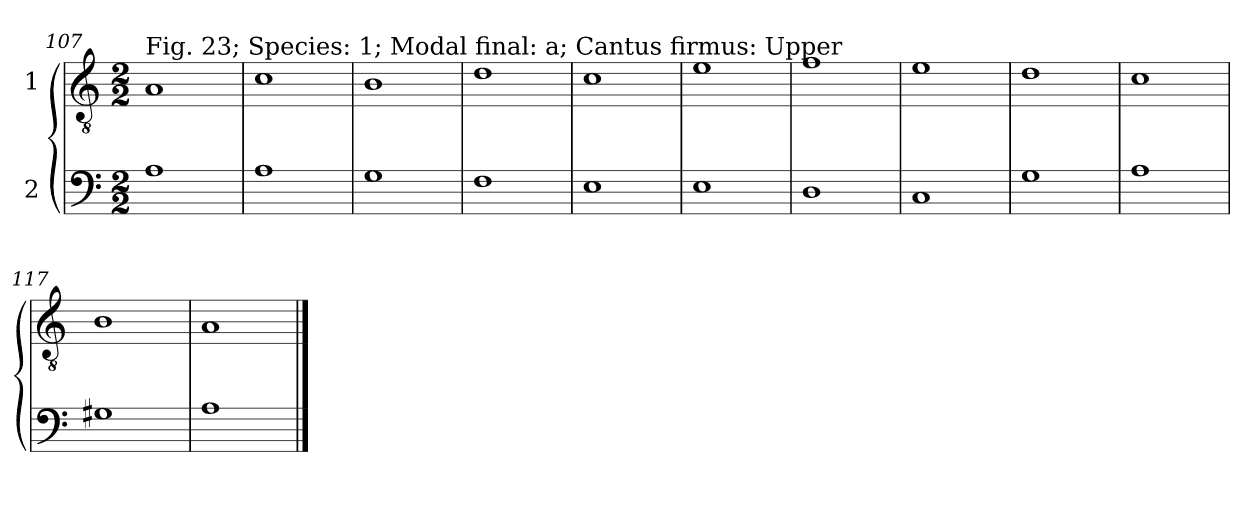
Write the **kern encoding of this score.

**kern	**kern
*part2	*part1
*staff2	*staff1
*I"2	*I"1
*clefF4	*clefGv2
*k[]	*k[]
*M2/2	*M2/2
=107	=107
!	!LO:TX:a:t=Fig. 23; Species&colon; 1; Modal final&colon; a; Cantus firmus&colon; Upper
1A	1A
=108	=108
1A	1c
=109	=109
1G	1B
=110	=110
1F	1d
=111	=111
1E	1c
=112	=112
1E	1e
=113	=113
1D	1f
=114	=114
1C	1e
=115	=115
1G	1d
=116	=116
1A	1c
=117	=117
1G#X	1B
=118	=118
1A	1A
==	==
*-	*-
